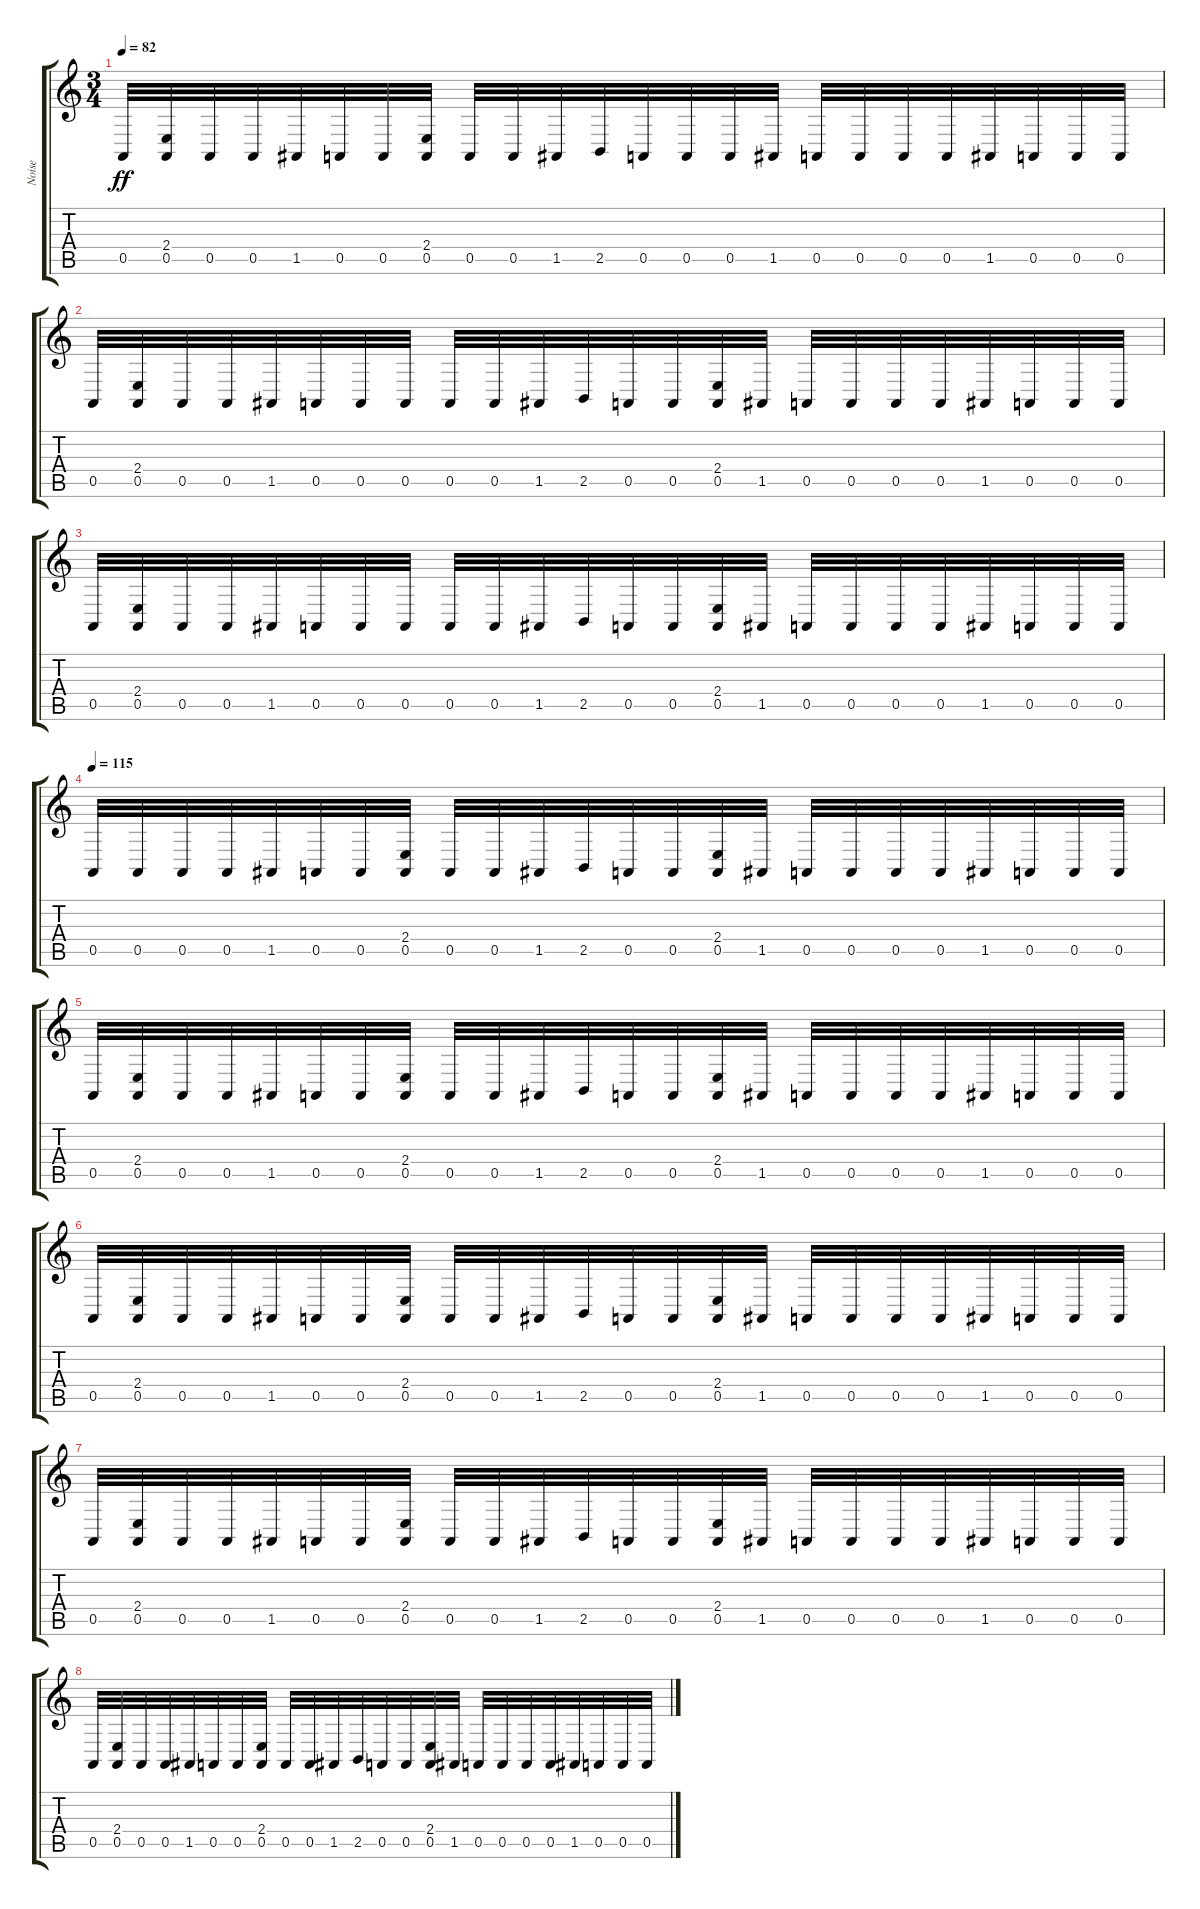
\track ("Noise" "Noise") {instrument applause}
\staff {score tabs}
\tuning (E4 B3 G3 D3 A2 E2) {hide}
\ts (3 4)
\tempo 82
\clef g2
\ks c
0.5.32{dy ff} (2.4 0.5).32 0.5.32 0.5.32 1.5.32 0.5.32 0.5.32 (2.4 0.5).32 0.5.32 0.5.32 1.5.32 2.5.32 0.5.32 0.5.32 0.5.32 1.5.32 0.5.32 0.5.32 0.5.32 0.5.32 1.5.32 0.5.32 0.5.32 0.5.32 |
0.5.32 (2.4 0.5).32 0.5.32 0.5.32 1.5.32 0.5.32 0.5.32 0.5.32 0.5.32 0.5.32 1.5.32 2.5.32 0.5.32 0.5.32 (2.4 0.5).32 1.5.32 0.5.32 0.5.32 0.5.32 0.5.32 1.5.32 0.5.32 0.5.32 0.5.32 |
0.5.32 (2.4 0.5).32 0.5.32 0.5.32 1.5.32 0.5.32 0.5.32 0.5.32 0.5.32 0.5.32 1.5.32 2.5.32 0.5.32 0.5.32 (2.4 0.5).32 1.5.32 0.5.32 0.5.32 0.5.32 0.5.32 1.5.32 0.5.32 0.5.32 0.5.32 |
\tempo 115
0.5.32 0.5.32 0.5.32 0.5.32 1.5.32 0.5.32 0.5.32 (2.4 0.5).32 0.5.32 0.5.32 1.5.32 2.5.32 0.5.32 0.5.32 (2.4 0.5).32 1.5.32 0.5.32 0.5.32 0.5.32 0.5.32 1.5.32 0.5.32 0.5.32 0.5.32 |
0.5.32 (2.4 0.5).32 0.5.32 0.5.32 1.5.32 0.5.32 0.5.32 (2.4 0.5).32 0.5.32 0.5.32 1.5.32 2.5.32 0.5.32 0.5.32 (2.4 0.5).32 1.5.32 0.5.32 0.5.32 0.5.32 0.5.32 1.5.32 0.5.32 0.5.32 0.5.32 |
0.5.32 (2.4 0.5).32 0.5.32 0.5.32 1.5.32 0.5.32 0.5.32 (2.4 0.5).32 0.5.32 0.5.32 1.5.32 2.5.32 0.5.32 0.5.32 (2.4 0.5).32 1.5.32 0.5.32 0.5.32 0.5.32 0.5.32 1.5.32 0.5.32 0.5.32 0.5.32 |
0.5.32 (2.4 0.5).32 0.5.32 0.5.32 1.5.32 0.5.32 0.5.32 (2.4 0.5).32 0.5.32 0.5.32 1.5.32 2.5.32 0.5.32 0.5.32 (2.4 0.5).32 1.5.32 0.5.32 0.5.32 0.5.32 0.5.32 1.5.32 0.5.32 0.5.32 0.5.32 |
0.5.32 (2.4 0.5).32 0.5.32 0.5.32 1.5.32 0.5.32 0.5.32 (2.4 0.5).32 0.5.32 0.5.32 1.5.32 2.5.32 0.5.32 0.5.32 (2.4 0.5).32 1.5.32 0.5.32 0.5.32 0.5.32 0.5.32 1.5.32 0.5.32 0.5.32 0.5.32
